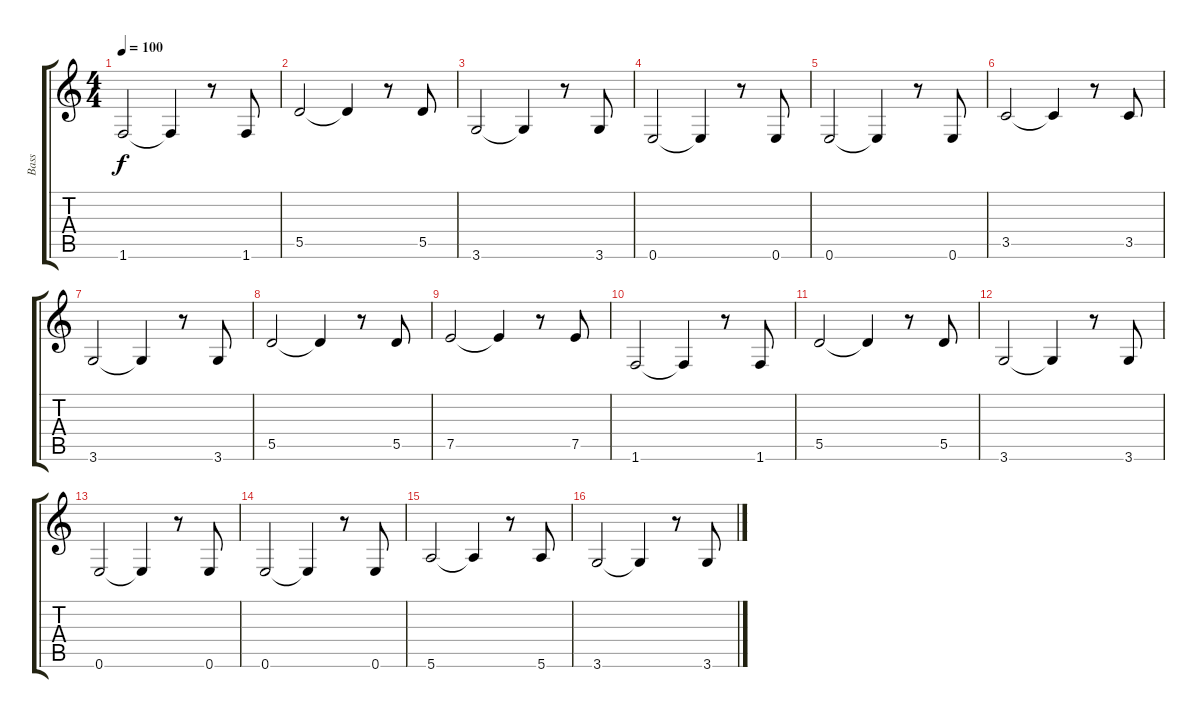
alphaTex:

\track ("Bass" "Bass") {instrument electricbassfinger}
\staff {score tabs}
\tuning (E4 B3 G3 D3 A2 E2) {hide}
\ts (4 4)
\tempo 100
\clef g2
\ks c
1.6.2{dy f} 1.6{t}.4 r.8 1.6.8 |
5.5.2 5.5{t}.4 r.8 5.5.8 |
3.6.2 3.6{t}.4 r.8 3.6.8 |
0.6.2 0.6{t}.4 r.8 0.6.8 |
0.6.2 0.6{t}.4 r.8 0.6.8 |
3.5.2 3.5{t}.4 r.8 3.5.8 |
3.6.2 3.6{t}.4 r.8 3.6.8 |
5.5.2 5.5{t}.4 r.8 5.5.8 |
7.5.2 7.5{t}.4 r.8 7.5.8 |
1.6.2 1.6{t}.4 r.8 1.6.8 |
5.5.2 5.5{t}.4 r.8 5.5.8 |
3.6.2 3.6{t}.4 r.8 3.6.8 |
0.6.2 0.6{t}.4 r.8 0.6.8 |
0.6.2 0.6{t}.4 r.8 0.6.8 |
5.6.2 5.6{t}.4 r.8 5.6.8 |
3.6.2 3.6{t}.4 r.8 3.6.8
